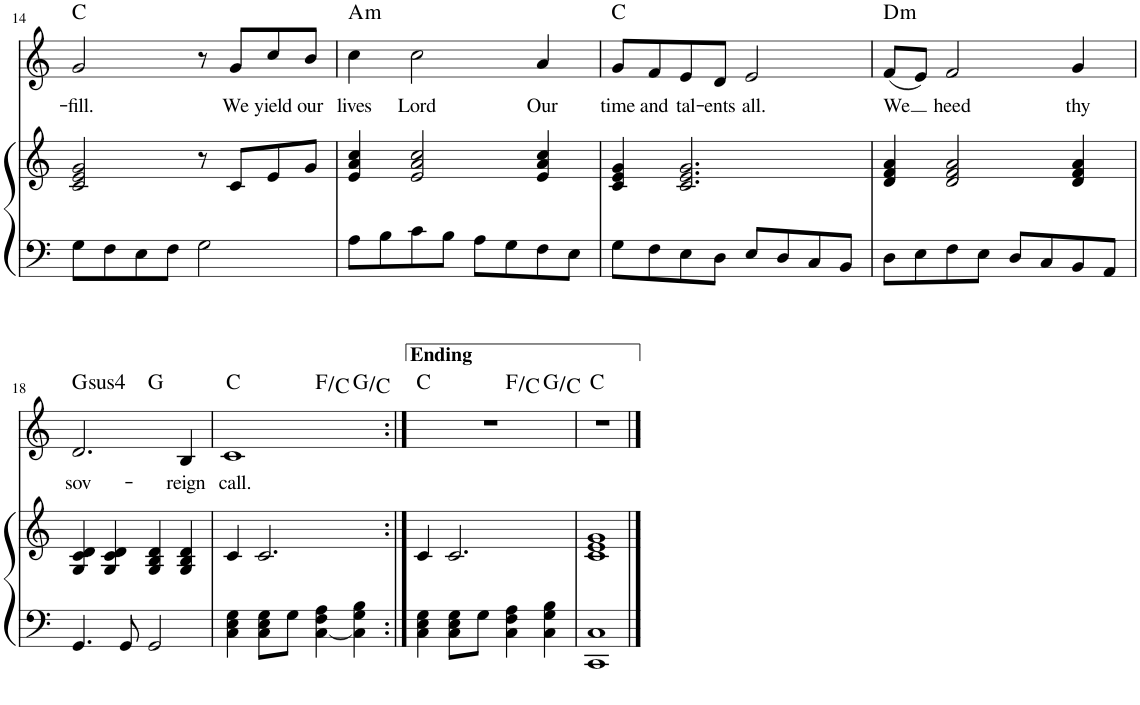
**kern	**kern	**kern	**text	**harte
*part2	*part2	*part1	*part1	*part1
*staff3	*staff2	*staff1	*staff1	*
*I"Piano	*	*I"Voice	*	*
*I'Pno	*	*	*	*
!!LO:PB:g=z
*clefF4	*clefG2	*clefG2	*	*
*k[]	*k[]	*k[]	*	*
*M4/4	*M4/4	*M4/4	*	*
=14	=14	=14	=14	=14
!	!	!	!LO:LY:b	!
8G\L	2c/ 2e/ 2g/	2g/	-fill.	C:maj
8F\	.	.	.	.
8E\	.	.	.	.
8F\J	.	.	.	.
2G\	8r	8r	.	.
!	!	!	!LO:LY:b	!
.	8c/L	8g/L	We	.
!	!	!	!LO:LY:b	!
.	8e/	8cc/	yield	.
!	!	!	!LO:LY:b	!
.	8g/J	8b/J	our	.
=15	=15	=15	=15	=15
!	!	!	!LO:LY:b	!LO:H:kt=m
8A\L	4e/ 4a/ 4cc/	4cc\	lives	A:min
8B\	.	.	.	.
!	!	!	!LO:LY:b	!
8c\	2e/ 2a/ 2cc/	2cc\	Lord	.
8B\J	.	.	.	.
8A\L	.	.	.	.
8G\	.	.	.	.
!	!	!	!LO:LY:b	!
8F\	4e/ 4a/ 4cc/	4a/	Our	.
8E\J	.	.	.	.
=16	=16	=16	=16	=16
!	!	!	!LO:LY:b	!
8G\L	4c/ 4e/ 4g/	8g/L	time	C:maj
!	!	!	!LO:LY:b	!
8F\	.	8f/	and	.
!	!	!	!LO:LY:b	!
8E\	2.c/ 2.e/ 2.g/	8e/	tal-	.
!	!	!	!LO:LY:b	!
8D\J	.	8d/J	-ents	.
!	!	!	!LO:LY:b	!
8E/L	.	2e/	all.	.
8D/	.	.	.	.
8C/	.	.	.	.
8BB/J	.	.	.	.
=17	=17	=17	=17	=17
!	!	!	!LO:LY:b	!LO:H:kt=m
8D\L	4d/ 4f/ 4a/	(8f/L	We	D:min
8E\	.	8e/J)	.	.
!	!	!	!LO:LY:b	!
8F\	2d/ 2f/ 2a/	2f/	heed	.
8E\J	.	.	.	.
8D/L	.	.	.	.
8C/	.	.	.	.
!	!	!	!LO:LY:b	!
8BB/	4d/ 4f/ 4a/	4g/	thy	.
8AA/J	.	.	.	.
!!LO:LB:g=z
=18	=18	=18	=18	=18
!	!	!	!LO:LY:b	!LO:H:kt=4
*	*	*^	*	*
4.GG/	4G/ 4c/ 4d/	2.d/	2ryy	sov-	G:sus4
.	4G/ 4c/ 4d/	.	.	.	.
8GG/	.	.	.	.	.
2GG/	4G/ 4B/ 4d/	.	2ryy	.	G:maj
!	!	!	!	!LO:LY:b	!
.	4G/ 4B/ 4d/	4B/	.	-reign	.
=19	=19	=19	=19	=19	=19
!	!	!	!	!LO:LY:b	!
*	*	*	*^	*	*
4C\ 4E\ 4G\	4c/	1c	2ryy	2.ryy	call.	C:maj
8C\ 8E\ 8G\L	2.c/	.	.	.	.	.
8G\J	.	.	.	.	.	.
[4C\ 4F\ 4A\	.	.	2ryy	.	.	F:maj/5
4C\] 4G\ 4B\	.	.	.	4ryy	.	G:maj/4
=20:|!	=20:|!	=20:|!	=20:|!	=20:|!	=20:|!	=20:|!
4C\ 4E\ 4G\	4c/	1r	2ryy	2.ryy	.	C:maj
8C\ 8E\ 8G\L	2.c/	.	.	.	.	.
8G\J	.	.	.	.	.	.
4C\ 4F\ 4A\	.	.	2ryy	.	.	F:maj/5
4C\ 4G\ 4B\	.	.	.	4ryy	.	G:maj/4
*	*	*v	*v	*v	*	*
=21	=21	=21	=21	=21
1CC 1C	1c 1e 1g	1r	.	C:maj
==	==	==	==	==
*-	*-	*-	*-	*-
